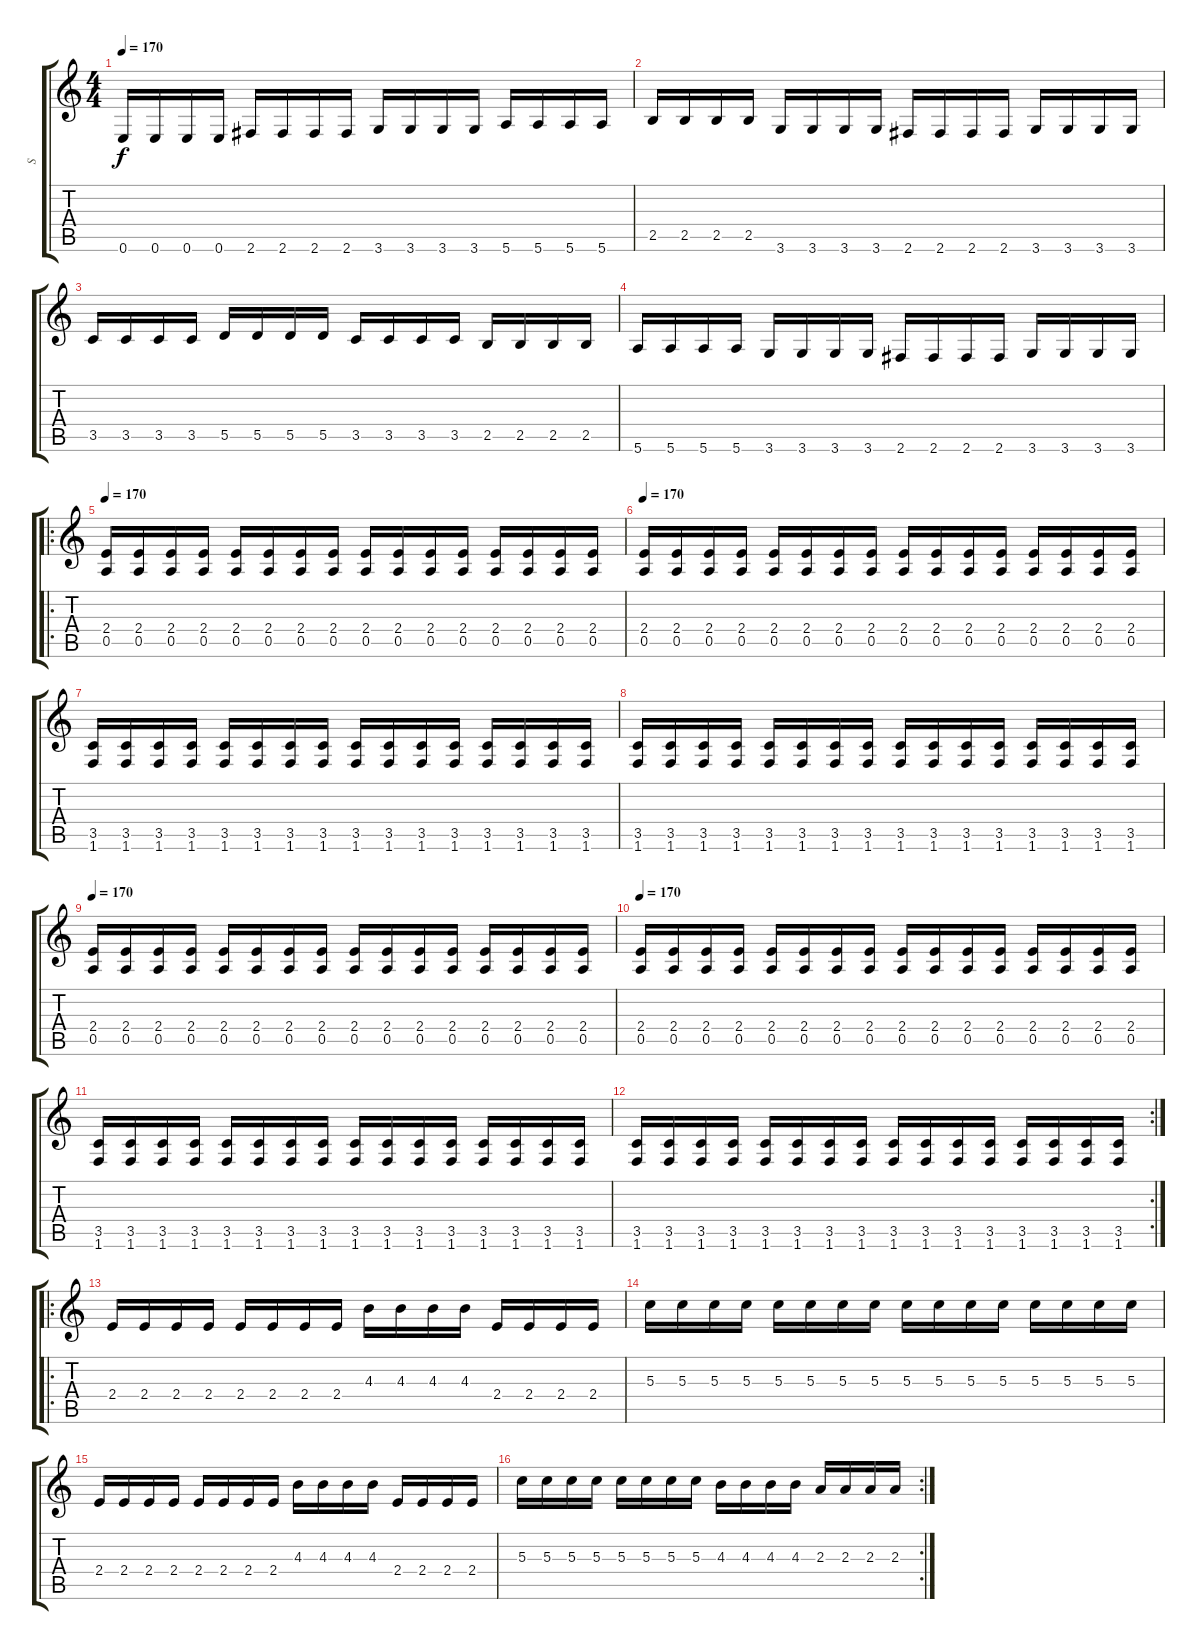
\track ("S" "S") {instrument overdrivenguitar}
\staff {score tabs}
\tuning (E4 B3 G3 D3 A2 E2) {hide}
\ts (4 4)
\tempo 170
\clef g2
\ks c
0.6.16{dy f} 0.6.16 0.6.16 0.6.16 2.6.16 2.6.16 2.6.16 2.6.16 3.6.16 3.6.16 3.6.16 3.6.16 5.6.16 5.6.16 5.6.16 5.6.16 |
2.5.16 2.5.16 2.5.16 2.5.16 3.6.16 3.6.16 3.6.16 3.6.16 2.6.16 2.6.16 2.6.16 2.6.16 3.6.16 3.6.16 3.6.16 3.6.16 |
3.5.16 3.5.16 3.5.16 3.5.16 5.5.16 5.5.16 5.5.16 5.5.16 3.5.16 3.5.16 3.5.16 3.5.16 2.5.16 2.5.16 2.5.16 2.5.16 |
5.6.16 5.6.16 5.6.16 5.6.16 3.6.16 3.6.16 3.6.16 3.6.16 2.6.16 2.6.16 2.6.16 2.6.16 3.6.16 3.6.16 3.6.16 3.6.16 |
\ro
\tempo 170
(2.4 0.5).16 (2.4 0.5).16 (2.4 0.5).16 (2.4 0.5).16 (2.4 0.5).16 (2.4 0.5).16 (2.4 0.5).16 (2.4 0.5).16 (2.4 0.5).16 (2.4 0.5).16 (2.4 0.5).16 (2.4 0.5).16 (2.4 0.5).16 (2.4 0.5).16 (2.4 0.5).16 (2.4 0.5).16 |
\tempo 170
(2.4 0.5).16 (2.4 0.5).16 (2.4 0.5).16 (2.4 0.5).16 (2.4 0.5).16 (2.4 0.5).16 (2.4 0.5).16 (2.4 0.5).16 (2.4 0.5).16 (2.4 0.5).16 (2.4 0.5).16 (2.4 0.5).16 (2.4 0.5).16 (2.4 0.5).16 (2.4 0.5).16 (2.4 0.5).16 |
(3.5 1.6).16 (3.5 1.6).16 (3.5 1.6).16 (3.5 1.6).16 (3.5 1.6).16 (3.5 1.6).16 (3.5 1.6).16 (3.5 1.6).16 (3.5 1.6).16 (3.5 1.6).16 (3.5 1.6).16 (3.5 1.6).16 (3.5 1.6).16 (3.5 1.6).16 (3.5 1.6).16 (3.5 1.6).16 |
(3.5 1.6).16 (3.5 1.6).16 (3.5 1.6).16 (3.5 1.6).16 (3.5 1.6).16 (3.5 1.6).16 (3.5 1.6).16 (3.5 1.6).16 (3.5 1.6).16 (3.5 1.6).16 (3.5 1.6).16 (3.5 1.6).16 (3.5 1.6).16 (3.5 1.6).16 (3.5 1.6).16 (3.5 1.6).16 |
\tempo 170
(2.4 0.5).16 (2.4 0.5).16 (2.4 0.5).16 (2.4 0.5).16 (2.4 0.5).16 (2.4 0.5).16 (2.4 0.5).16 (2.4 0.5).16 (2.4 0.5).16 (2.4 0.5).16 (2.4 0.5).16 (2.4 0.5).16 (2.4 0.5).16 (2.4 0.5).16 (2.4 0.5).16 (2.4 0.5).16 |
\tempo 170
(2.4 0.5).16 (2.4 0.5).16 (2.4 0.5).16 (2.4 0.5).16 (2.4 0.5).16 (2.4 0.5).16 (2.4 0.5).16 (2.4 0.5).16 (2.4 0.5).16 (2.4 0.5).16 (2.4 0.5).16 (2.4 0.5).16 (2.4 0.5).16 (2.4 0.5).16 (2.4 0.5).16 (2.4 0.5).16 |
(3.5 1.6).16 (3.5 1.6).16 (3.5 1.6).16 (3.5 1.6).16 (3.5 1.6).16 (3.5 1.6).16 (3.5 1.6).16 (3.5 1.6).16 (3.5 1.6).16 (3.5 1.6).16 (3.5 1.6).16 (3.5 1.6).16 (3.5 1.6).16 (3.5 1.6).16 (3.5 1.6).16 (3.5 1.6).16 |
\rc 2
(3.5 1.6).16 (3.5 1.6).16 (3.5 1.6).16 (3.5 1.6).16 (3.5 1.6).16 (3.5 1.6).16 (3.5 1.6).16 (3.5 1.6).16 (3.5 1.6).16 (3.5 1.6).16 (3.5 1.6).16 (3.5 1.6).16 (3.5 1.6).16 (3.5 1.6).16 (3.5 1.6).16 (3.5 1.6).16 |
\ro
2.4.16 2.4.16 2.4.16 2.4.16 2.4.16 2.4.16 2.4.16 2.4.16 4.3.16 4.3.16 4.3.16 4.3.16 2.4.16 2.4.16 2.4.16 2.4.16 |
5.3.16 5.3.16 5.3.16 5.3.16 5.3.16 5.3.16 5.3.16 5.3.16 5.3.16 5.3.16 5.3.16 5.3.16 5.3.16 5.3.16 5.3.16 5.3.16 |
2.4.16 2.4.16 2.4.16 2.4.16 2.4.16 2.4.16 2.4.16 2.4.16 4.3.16 4.3.16 4.3.16 4.3.16 2.4.16 2.4.16 2.4.16 2.4.16 |
\rc 2
5.3.16 5.3.16 5.3.16 5.3.16 5.3.16 5.3.16 5.3.16 5.3.16 4.3.16 4.3.16 4.3.16 4.3.16 2.3.16 2.3.16 2.3.16 2.3.16
